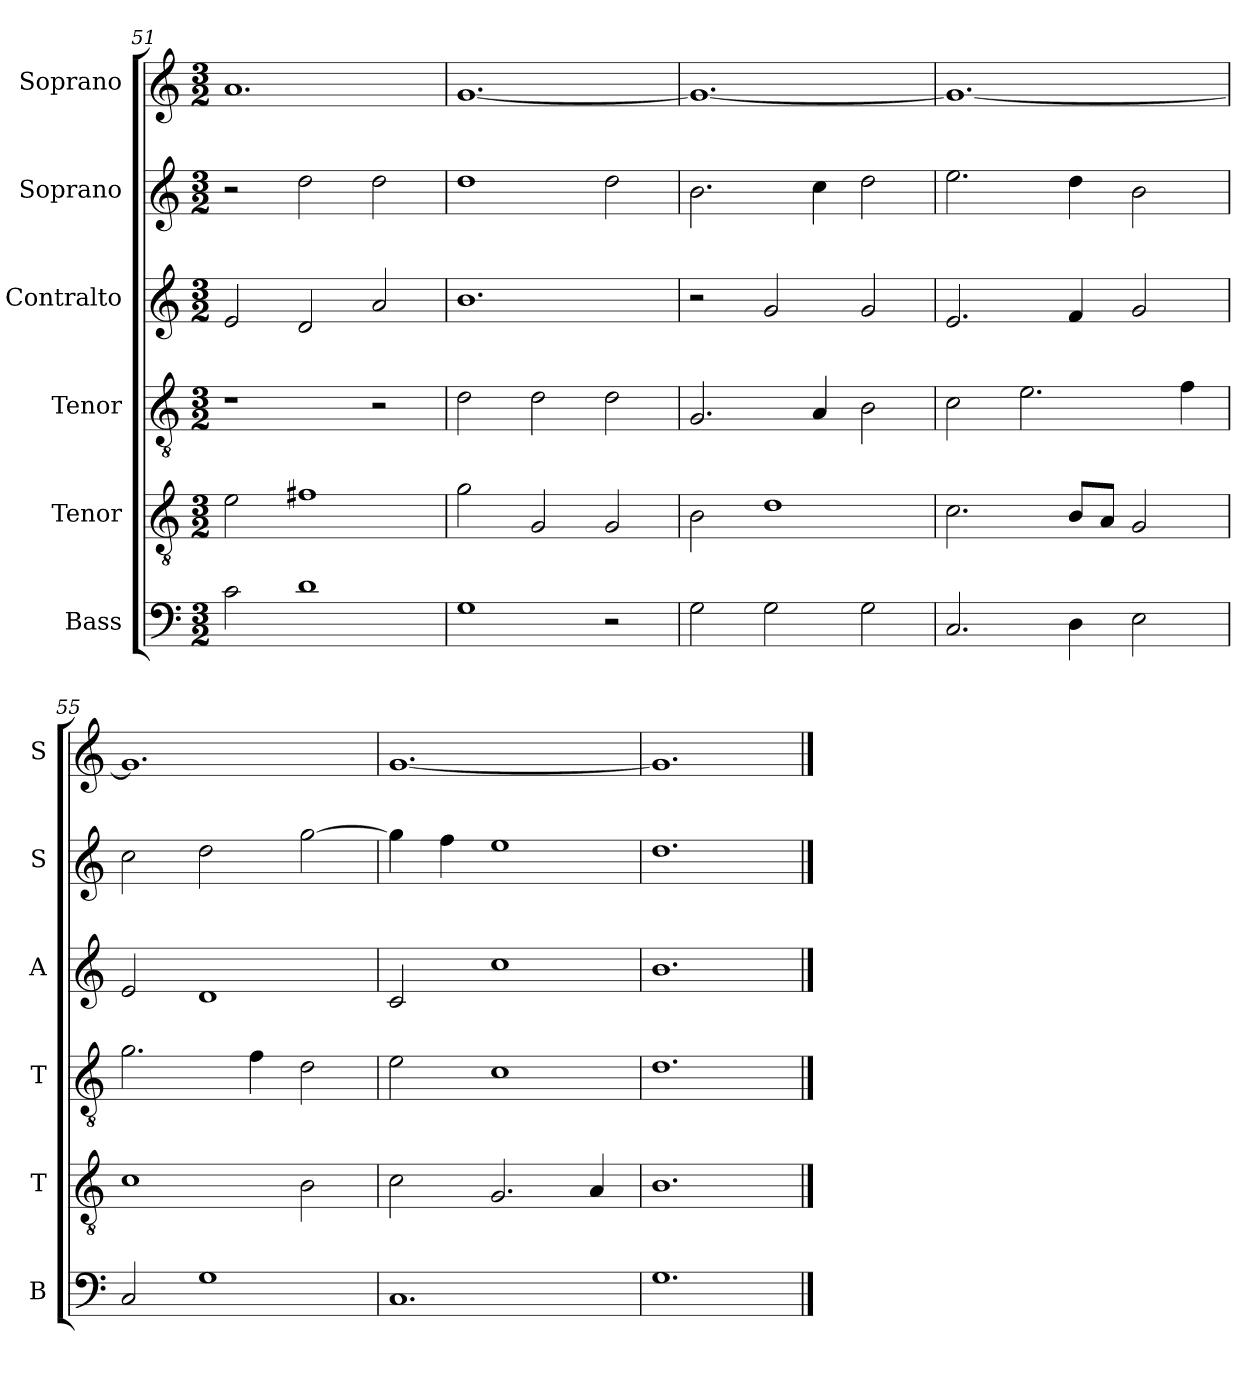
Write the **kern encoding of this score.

**kern	**kern	**kern	**kern	**kern	**kern
*part6	*part5	*part4	*part3	*part2	*part1
*staff6	*staff5	*staff4	*staff3	*staff2	*staff1
*I"Bass	*I"Tenor	*I"Tenor	*I"Contralto	*I"Soprano	*I"Soprano
*I'B	*I'T	*I'T	*I'A	*I'S	*I'S
*clefF4	*clefGv2	*clefGv2	*clefG2	*clefG2	*clefG2
*k[]	*k[]	*k[]	*k[]	*k[]	*k[]
*G:mix	*G:mix	*G:mix	*G:mix	*G:mix	*G:mix
*M3/2	*M3/2	*M3/2	*M3/2	*M3/2	*M3/2
=51	=51	=51	=51	=51	=51
2c	2e	1r	2e	2r	1.a
1d	1f#X	.	2d	2dd	.
.	.	2r	2a	2dd	.
=52	=52	=52	=52	=52	=52
1G	2g	2d	1.b	1dd	[1.g
.	2G	2d	.	.	.
2r	2G	2d	.	2dd	.
=53	=53	=53	=53	=53	=53
2G	2B	2.G	2r	2.b	1.g_
2G	1d	.	2g	.	.
.	.	4A	.	4cc	.
2G	.	2B	2g	2dd	.
=54	=54	=54	=54	=54	=54
2.C	2.c	2c	2.e	2.ee	1.g_
.	.	2.e	.	.	.
4D	8B/L	.	4f	4dd	.
.	8A/J	.	.	.	.
2E	2G	.	2g	2b	.
.	.	4f	.	.	.
=55	=55	=55	=55	=55	=55
2C	1c	2.g	2e	2cc	1.g]
1G	.	.	1d	2dd	.
.	.	4f	.	.	.
.	2B	2d	.	[2gg	.
=56	=56	=56	=56	=56	=56
1.C	2c	2e	2c	4gg]	[1.g
.	.	.	.	4ff	.
.	2.G	1c	1cc	1ee	.
.	4A	.	.	.	.
=57	=57	=57	=57	=57	=57
1.G	1.B	1.d	1.b	1.dd	1.g]
==	==	==	==	==	==
*-	*-	*-	*-	*-	*-
